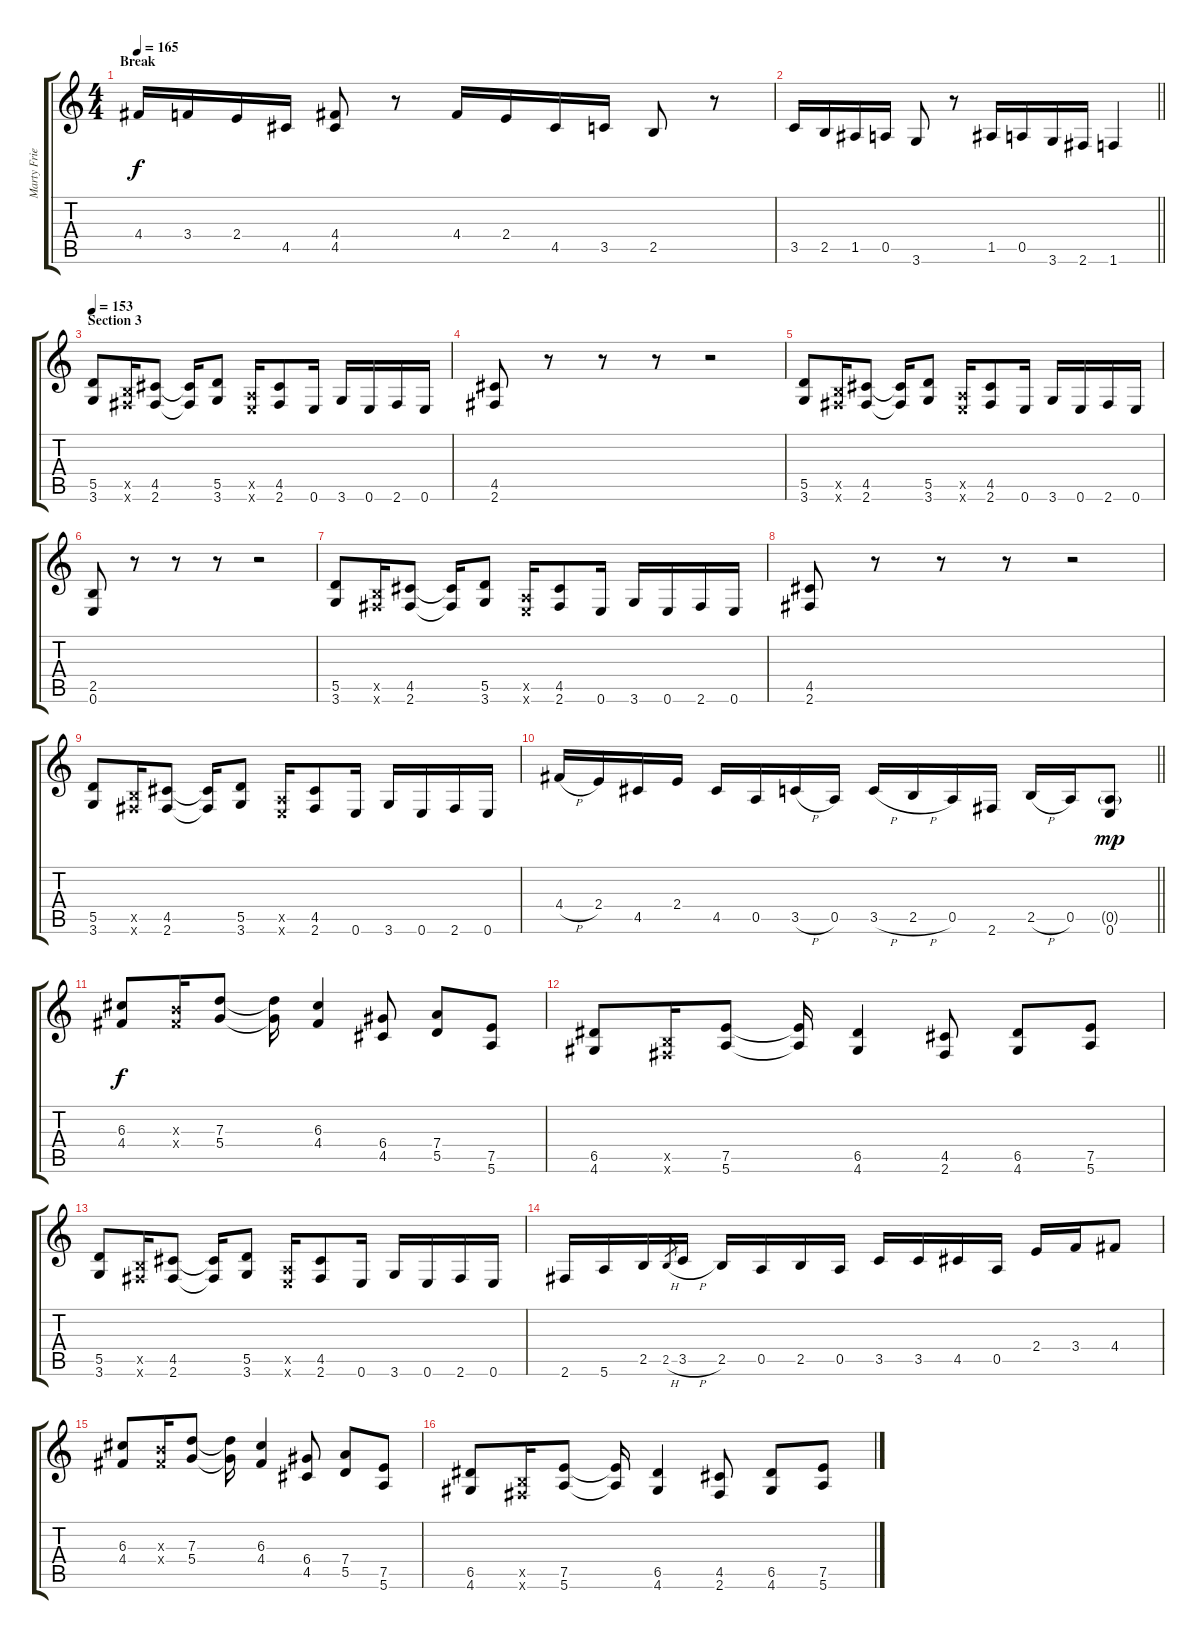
\track ("Marty Friedman" "Marty Frie") {instrument distortionguitar}
\staff {score tabs}
\tuning (E4 B3 G3 D3 A2 E2) {hide}
\ts (4 4)
\section ("" "Break")
\tempo 165
\clef g2
\ks c
4.4.16{dy f} 3.4.16 2.4.16 4.5.16 (4.4 4.5).8 r.8 4.4.16 2.4.16 4.5.16 3.5.16 2.5.8 r.8 |
\barLineRight lightlight
3.5.16 2.5.16 1.5.16 0.5.16 3.6.8 r.8 1.5.16 0.5.16 3.6.16 2.6.16 1.6.4 |
\section ("" "Section 3")
\tempo 153
(5.5 3.6).8 (2.5{x} 2.6{x}).16 (4.5 2.6).8 (4.5{t} 2.6{t}).16 (5.5 3.6).8 (0.5{x} 0.6{x}).16 (4.5 2.6).8 0.6.16 3.6.16 0.6.16 2.6.16 0.6.16 |
(4.5 2.6).8 r.8 r.8 r.8 r.2 |
(5.5 3.6).8 (2.5{x} 2.6{x}).16 (4.5 2.6).8 (4.5{t} 2.6{t}).16 (5.5 3.6).8 (0.5{x} 0.6{x}).16 (4.5 2.6).8 0.6.16 3.6.16 0.6.16 2.6.16 0.6.16 |
(2.5 0.6).8 r.8 r.8 r.8 r.2 |
(5.5 3.6).8 (2.5{x} 2.6{x}).16 (4.5 2.6).8 (4.5{t} 2.6{t}).16 (5.5 3.6).8 (0.5{x} 0.6{x}).16 (4.5 2.6).8 0.6.16 3.6.16 0.6.16 2.6.16 0.6.16 |
(4.5 2.6).8 r.8 r.8 r.8 r.2 |
(5.5 3.6).8 (2.5{x} 2.6{x}).16 (4.5 2.6).8 (4.5{t} 2.6{t}).16 (5.5 3.6).8 (0.5{x} 0.6{x}).16 (4.5 2.6).8 0.6.16 3.6.16 0.6.16 2.6.16 0.6.16 |
\barLineRight lightlight
4.4{h}.16 2.4.16 4.5.16 2.4.16 4.5.16 0.5.16 3.5{h}.16 0.5.16 3.5{h}.16 2.5{h}.16 0.5.16 2.6.16 2.5{h}.16 0.5.16 (0.5{g} 0.6).8{dy mp} |
\section ("" "")
(6.3 4.4).8{dy f} (4.3{x} 4.4{x}).16 (7.3 5.4).8 (7.3{t} 5.4{t}).16 (6.3 4.4).4 (6.4 4.5).8 (7.4 5.5).8 (7.5 5.6).8 |
(6.5 4.6).8 (2.5{x} 2.6{x}).16 (7.5 5.6).8 (7.5{t} 5.6{t}).16 (6.5 4.6).4 (4.5 2.6).8 (6.5 4.6).8 (7.5 5.6).8 |
(5.5 3.6).8 (2.5{x} 2.6{x}).16 (4.5 2.6).8 (4.5{t} 2.6{t}).16 (5.5 3.6).8 (0.5{x} 0.6{x}).16 (4.5 2.6).8 0.6.16 3.6.16 0.6.16 2.6.16 0.6.16 |
2.6.16 5.6.16 2.5.16 2.5{h}.8{gr} 3.5{h}.16 2.5.16 0.5.16 2.5.16 0.5.16 3.5.16 3.5.16 4.5.16 0.5.16 2.4.16 3.4.16 4.4.8 |
(6.3 4.4).8 (4.3{x} 4.4{x}).16 (7.3 5.4).8 (7.3{t} 5.4{t}).16 (6.3 4.4).4 (6.4 4.5).8 (7.4 5.5).8 (7.5 5.6).8 |
(6.5 4.6).8 (2.5{x} 2.6{x}).16 (7.5 5.6).8 (7.5{t} 5.6{t}).16 (6.5 4.6).4 (4.5 2.6).8 (6.5 4.6).8 (7.5 5.6).8
